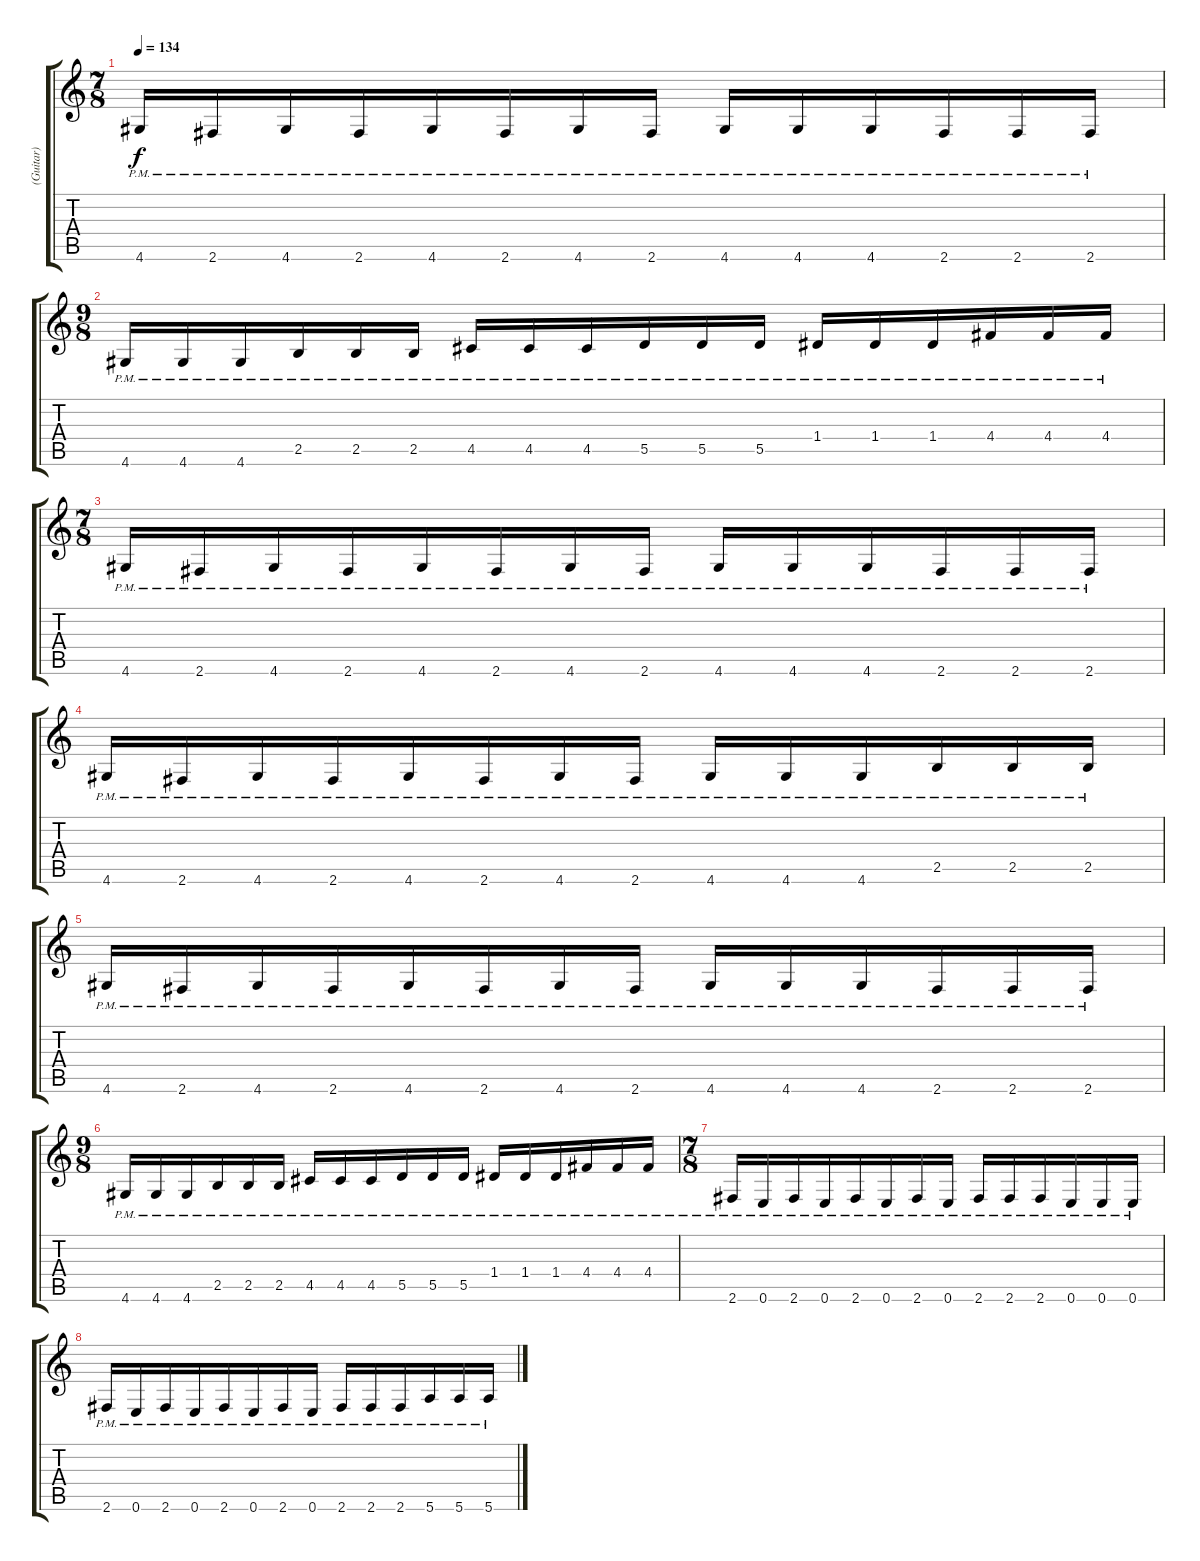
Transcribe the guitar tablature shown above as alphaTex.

\track ("(Guitar)" "(Guitar)") {instrument distortionguitar}
\staff {score tabs}
\tuning (E4 B3 G3 D3 A2 E2) {hide}
\ts (7 8)
\tempo 134
\clef g2
\ks c
4.6{pm}.16{dy f} 2.6{pm}.16 4.6{pm}.16 2.6{pm}.16 4.6{pm}.16 2.6{pm}.16 4.6{pm}.16 2.6{pm}.16 4.6{pm}.16 4.6{pm}.16 4.6{pm}.16 2.6{pm}.16 2.6{pm}.16 2.6{pm}.16 |
\ts (9 8)
4.6{pm}.16 4.6{pm}.16 4.6{pm}.16 2.5{pm}.16 2.5{pm}.16 2.5{pm}.16 4.5{pm}.16 4.5{pm}.16 4.5{pm}.16 5.5{pm}.16 5.5{pm}.16 5.5{pm}.16 1.4{pm}.16 1.4{pm}.16 1.4{pm}.16 4.4{pm}.16 4.4{pm}.16 4.4{pm}.16 |
\ts (7 8)
4.6{pm}.16 2.6{pm}.16 4.6{pm}.16 2.6{pm}.16 4.6{pm}.16 2.6{pm}.16 4.6{pm}.16 2.6{pm}.16 4.6{pm}.16 4.6{pm}.16 4.6{pm}.16 2.6{pm}.16 2.6{pm}.16 2.6{pm}.16 |
4.6{pm}.16 2.6{pm}.16 4.6{pm}.16 2.6{pm}.16 4.6{pm}.16 2.6{pm}.16 4.6{pm}.16 2.6{pm}.16 4.6{pm}.16 4.6{pm}.16 4.6{pm}.16 2.5{pm}.16 2.5{pm}.16 2.5{pm}.16 |
4.6{pm}.16 2.6{pm}.16 4.6{pm}.16 2.6{pm}.16 4.6{pm}.16 2.6{pm}.16 4.6{pm}.16 2.6{pm}.16 4.6{pm}.16 4.6{pm}.16 4.6{pm}.16 2.6{pm}.16 2.6{pm}.16 2.6{pm}.16 |
\ts (9 8)
4.6{pm}.16 4.6{pm}.16 4.6{pm}.16 2.5{pm}.16 2.5{pm}.16 2.5{pm}.16 4.5{pm}.16 4.5{pm}.16 4.5{pm}.16 5.5{pm}.16 5.5{pm}.16 5.5{pm}.16 1.4{pm}.16 1.4{pm}.16 1.4{pm}.16 4.4{pm}.16 4.4{pm}.16 4.4{pm}.16 |
\ts (7 8)
2.6{pm}.16 0.6{pm}.16 2.6{pm}.16 0.6{pm}.16 2.6{pm}.16 0.6{pm}.16 2.6{pm}.16 0.6{pm}.16 2.6{pm}.16 2.6{pm}.16 2.6{pm}.16 0.6{pm}.16 0.6{pm}.16 0.6{pm}.16 |
2.6{pm}.16 0.6{pm}.16 2.6{pm}.16 0.6{pm}.16 2.6{pm}.16 0.6{pm}.16 2.6{pm}.16 0.6{pm}.16 2.6{pm}.16 2.6{pm}.16 2.6{pm}.16 5.6{pm}.16 5.6{pm}.16 5.6{pm}.16
